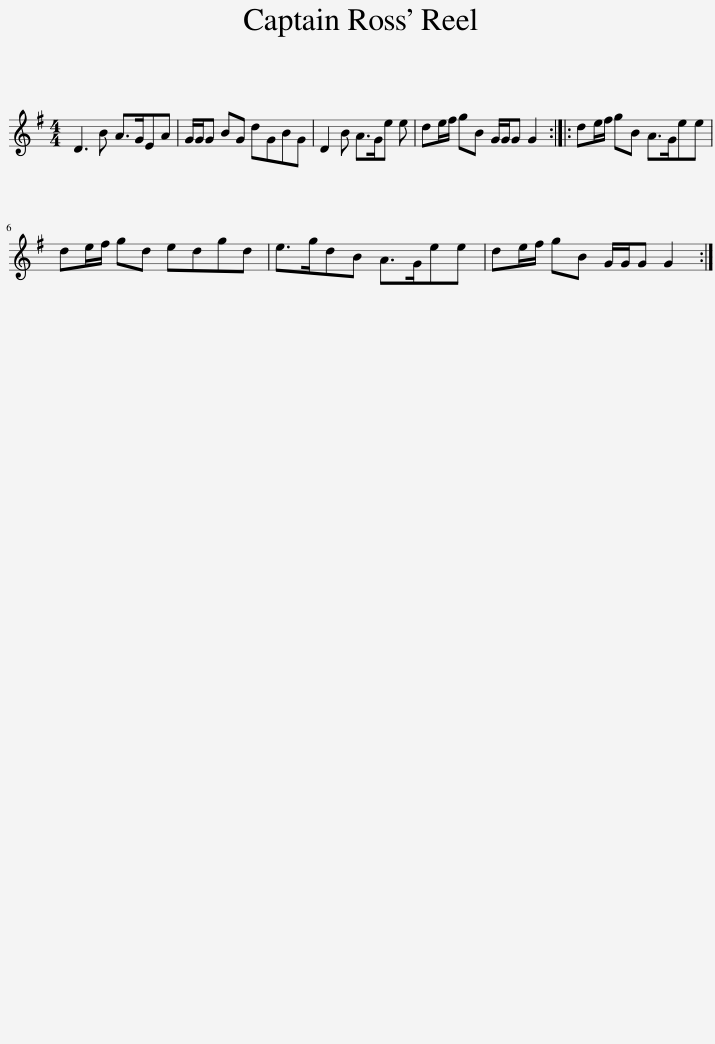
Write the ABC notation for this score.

X:1
L:1/8
M:4/4
I:linebreak $
K:G
V:1 treble
V:1
 D3 B A>GEA | G/G/G BG dGBG | D2 B A>Ge e | de/f/ gB G/G/G G2 :: de/f/ gB A>Gee |$ %5
 de/f/ gd edgd | e>gdB A>Gee | de/f/ gB G/G/G G2 :| %8
